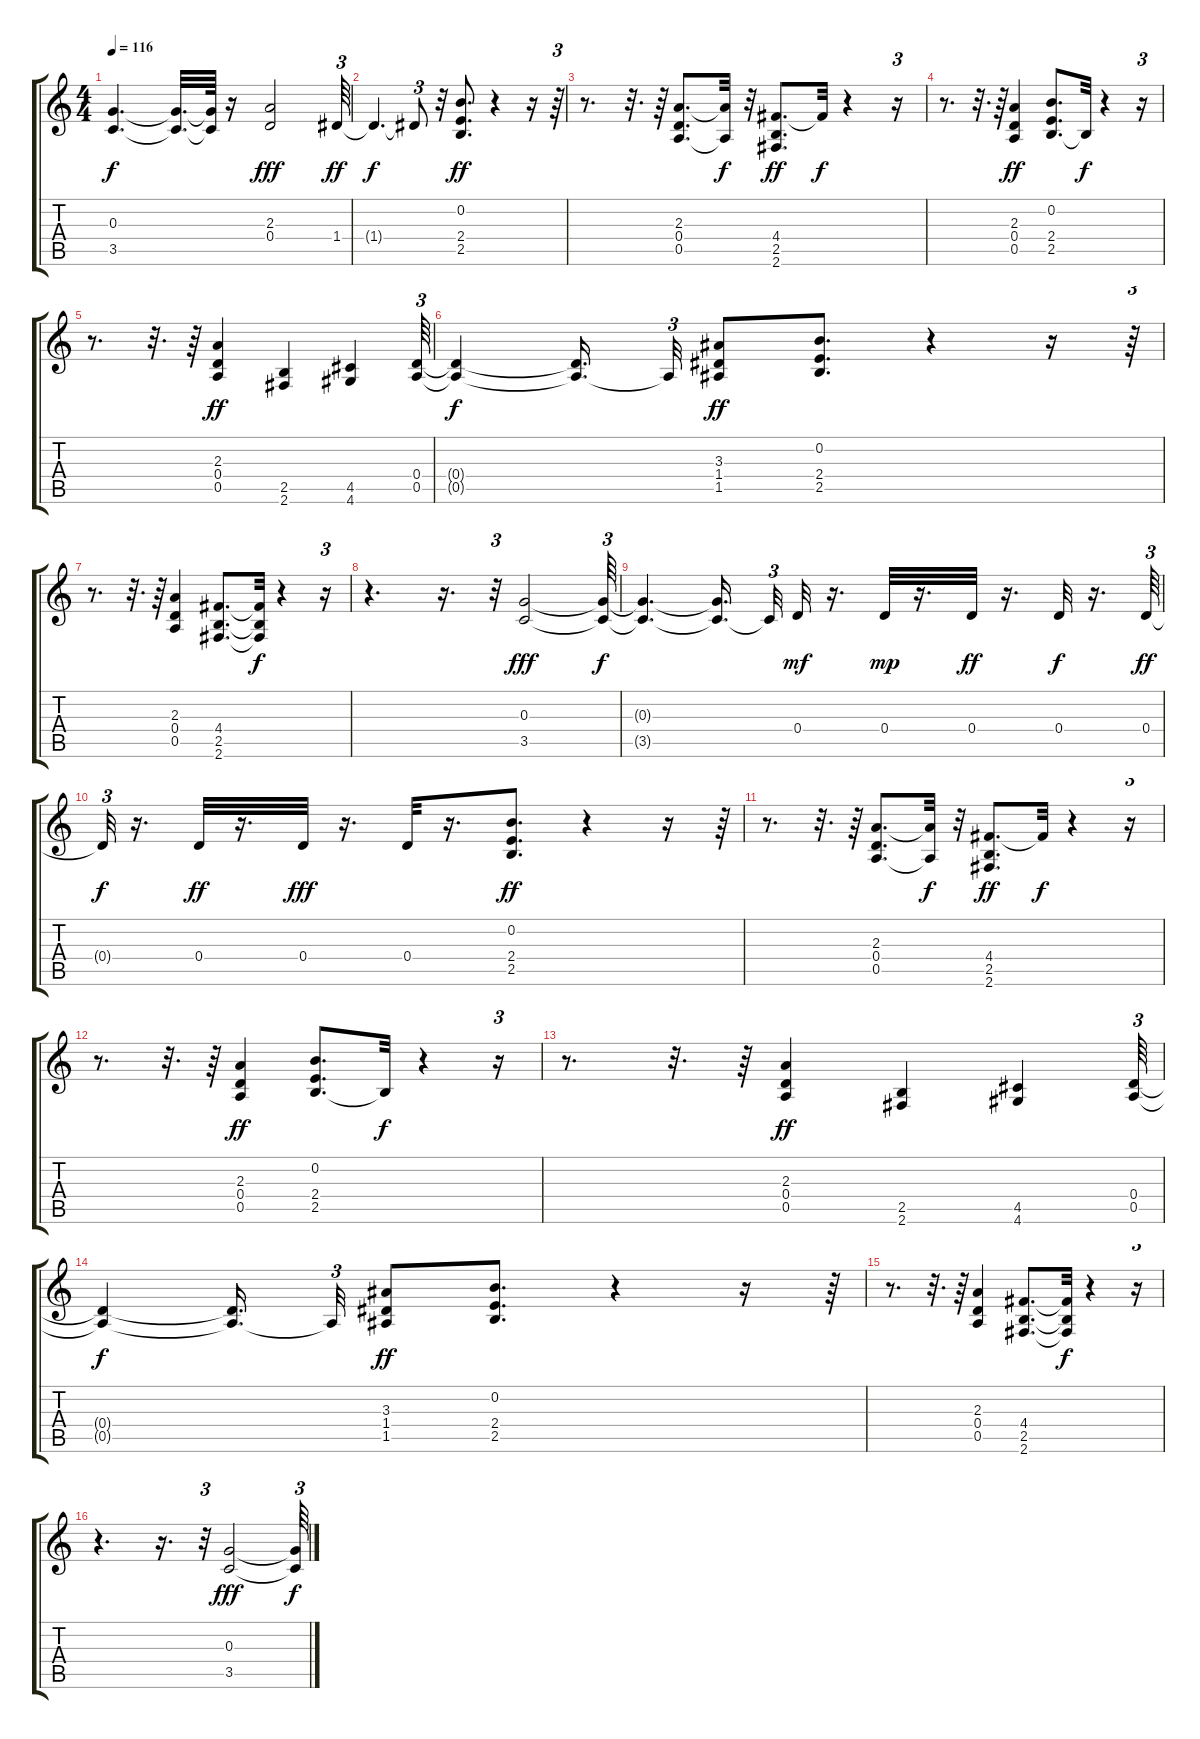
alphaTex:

\track "" {instrument distortionguitar}
\staff {score tabs}
\tuning (E4 B3 G3 D3 A2 E2) {hide}
\ts (4 4)
\tempo 116
\clef g2
\ks c
(0.3{t} 3.5{t}).4{d dy f} (0.3{t} 3.5{t}).32{d} (0.3{t} 3.5{t}).64 r.16 (2.3 0.4).2{dy fff} 1.4.64{tu (3 2) dy ff} |
1.4{t}.4{d dy f} 1.4{t}.8{tu (3 2)} r.32 (0.2 2.4 2.5).8{d dy ff} r.4 r.16 r.64{tu (3 2)} |
r.8{d} r.32{d} r.64 (2.3 0.4 0.5).8{d} (2.3{t} 0.5{t}).32{dy f} r.32 (4.4 2.5 2.6).8{d dy ff} 4.4{t}.32{dy f} r.4 r.16{tu (3 2)} |
r.8{d} r.32{d} r.64 (2.3 0.4 0.5).4{dy ff} (0.2 2.4 2.5).8{d} 2.5{t}.32{dy f} r.4 r.16{tu (3 2)} |
r.8{d} r.32{d} r.64 (2.3 0.4 0.5).4{dy ff} (2.5 2.6).4 (4.5 4.6).4 (0.4 0.5).64{tu (3 2)} |
(0.4{t} 0.5{t}).4{dy f} (0.4{t} 0.5{t}).16{d beam splitsecondary} 0.5{t}.32{tu (3 2)} (3.3 1.4 1.5).8{dy ff} (0.2 2.4 2.5).8{d} r.4 r.16 r.64{tu (3 2)} |
r.8{d} r.32{d} r.64 (2.3 0.4 0.5).4 (4.4 2.5 2.6).8{d} (4.4{t} 2.5{t} 2.6{t}).32{dy f} r.4 r.16{tu (3 2)} |
r.4{d} r.16{d} r.32{tu (3 2)} (0.3 3.5).2{dy fff} (0.3{t} 3.5{t}).64{tu (3 2) dy f} |
(0.3{t} 3.5{t}).4{d} (0.3{t} 3.5{t}).16{d beam splitsecondary} 3.5{t}.32{tu (3 2)} 0.4.32{dy mf} r.16{d} 0.4.32{dy mp} r.16{d} 0.4.32{dy ff} r.16{d} 0.4.32{dy f} r.16{d} 0.4.64{tu (3 2) dy ff} |
0.4{t}.32{tu (3 2) dy f} r.16{d} 0.4.32{dy ff} r.16{d} 0.4.32{dy fff} r.16{d} 0.4.32 r.16{d} (0.2 2.4 2.5).8{d dy ff} r.4 r.16 r.64{tu (3 2)} |
r.8{d} r.32{d} r.64 (2.3 0.4 0.5).8{d} (2.3{t} 0.5{t}).32{dy f} r.32 (4.4 2.5 2.6).8{d dy ff} 4.4{t}.32{dy f} r.4 r.16{tu (3 2)} |
r.8{d} r.32{d} r.64 (2.3 0.4 0.5).4{dy ff} (0.2 2.4 2.5).8{d} 2.5{t}.32{dy f} r.4 r.16{tu (3 2)} |
r.8{d} r.32{d} r.64 (2.3 0.4 0.5).4{dy ff} (2.5 2.6).4 (4.5 4.6).4 (0.4 0.5).64{tu (3 2)} |
(0.4{t} 0.5{t}).4{dy f} (0.4{t} 0.5{t}).16{d beam splitsecondary} 0.5{t}.32{tu (3 2)} (3.3 1.4 1.5).8{dy ff} (0.2 2.4 2.5).8{d} r.4 r.16 r.64{tu (3 2)} |
r.8{d} r.32{d} r.64 (2.3 0.4 0.5).4 (4.4 2.5 2.6).8{d} (4.4{t} 2.5{t} 2.6{t}).32{dy f} r.4 r.16{tu (3 2)} |
r.4{d} r.16{d} r.32{tu (3 2)} (0.3 3.5).2{dy fff} (0.3{t} 3.5{t}).64{tu (3 2) dy f}
